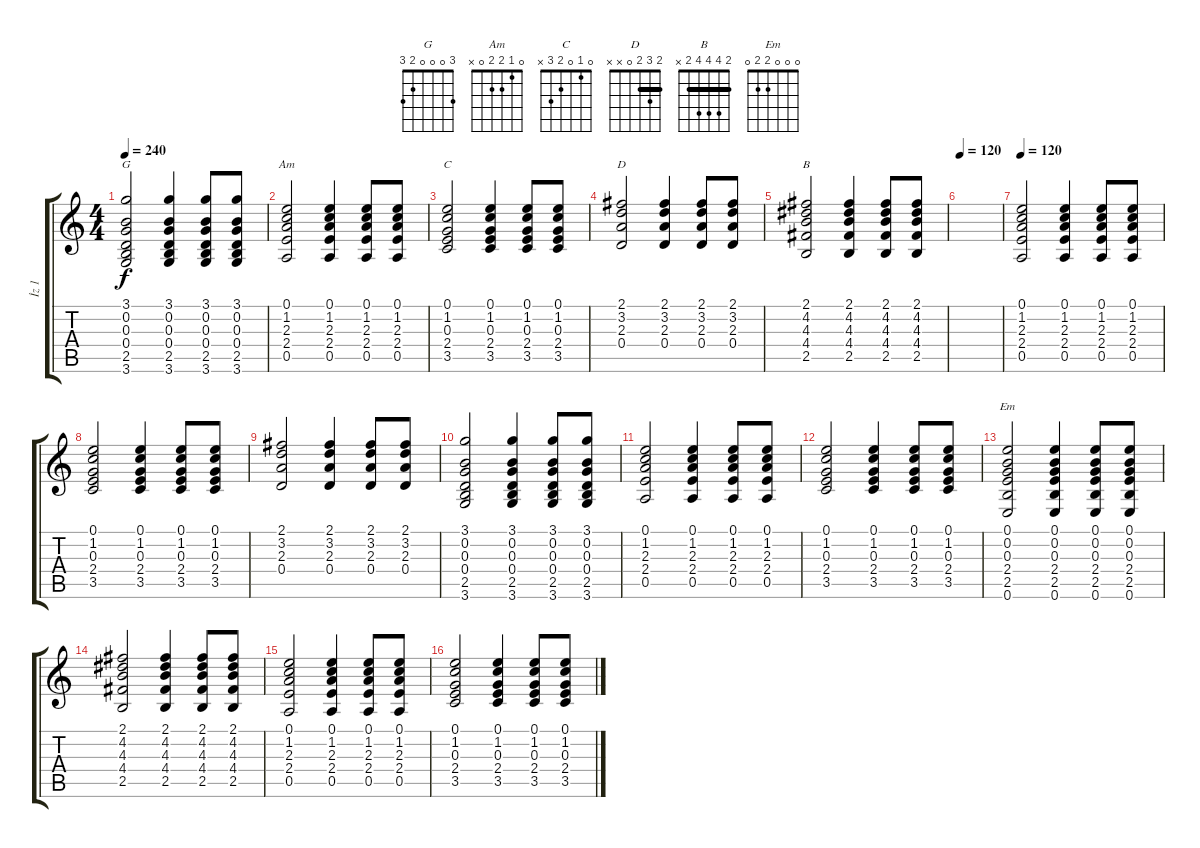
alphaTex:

\track ("İz 1" "İz 1") {instrument acousticguitarsteel}
\staff {score tabs}
\tuning (E4 B3 G3 D3 A2 E2) {hide}
\chord ("G" 3 0 0 0 2 3)
\chord ("Am" 0 1 2 2 0 x)
\chord ("C" 0 1 0 2 3 x)
\chord ("D" 2 3 2 0 x x) {barre 2}
\chord ("B" 2 4 4 4 2 x) {barre 2}
\chord ("Em" 0 0 0 2 2 0)
\ts (4 4)
\tempo 240
\clef g2
\ks c
(3.1 0.2 0.3 0.4 2.5 3.6).2{ch "G" dy f} (3.1 0.2 0.3 0.4 2.5 3.6).4 (3.1 0.2 0.3 0.4 2.5 3.6).8 (3.1 0.2 0.3 0.4 2.5 3.6).8 |
(0.1 1.2 2.3 2.4 0.5).2{ch "Am"} (0.1 1.2 2.3 2.4 0.5).4 (0.1 1.2 2.3 2.4 0.5).8 (0.1 1.2 2.3 2.4 0.5).8 |
(0.1 1.2 0.3 2.4 3.5).2{ch "C"} (0.1 1.2 0.3 2.4 3.5).4 (0.1 1.2 0.3 2.4 3.5).8 (0.1 1.2 0.3 2.4 3.5).8 |
(2.1 3.2 2.3 0.4).2{ch "D"} (2.1 3.2 2.3 0.4).4 (2.1 3.2 2.3 0.4).8 (2.1 3.2 2.3 0.4).8 |
(2.1 4.2 4.3 4.4 2.5).2{ch "B"} (2.1 4.2 4.3 4.4 2.5).4 (2.1 4.2 4.3 4.4 2.5).8 (2.1 4.2 4.3 4.4 2.5).8 |
\tempo 120
|
\tempo 120
(0.1 1.2 2.3 2.4 0.5).2 (0.1 1.2 2.3 2.4 0.5).4 (0.1 1.2 2.3 2.4 0.5).8 (0.1 1.2 2.3 2.4 0.5).8 |
(0.1 1.2 0.3 2.4 3.5).2 (0.1 1.2 0.3 2.4 3.5).4 (0.1 1.2 0.3 2.4 3.5).8 (0.1 1.2 0.3 2.4 3.5).8 |
(2.1 3.2 2.3 0.4).2 (2.1 3.2 2.3 0.4).4 (2.1 3.2 2.3 0.4).8 (2.1 3.2 2.3 0.4).8 |
(3.1 0.2 0.3 0.4 2.5 3.6).2 (3.1 0.2 0.3 0.4 2.5 3.6).4 (3.1 0.2 0.3 0.4 2.5 3.6).8 (3.1 0.2 0.3 0.4 2.5 3.6).8 |
(0.1 1.2 2.3 2.4 0.5).2 (0.1 1.2 2.3 2.4 0.5).4 (0.1 1.2 2.3 2.4 0.5).8 (0.1 1.2 2.3 2.4 0.5).8 |
(0.1 1.2 0.3 2.4 3.5).2 (0.1 1.2 0.3 2.4 3.5).4 (0.1 1.2 0.3 2.4 3.5).8 (0.1 1.2 0.3 2.4 3.5).8 |
(0.1 0.2 0.3 2.4 2.5 0.6).2{ch "Em"} (0.1 0.2 0.3 2.4 2.5 0.6).4 (0.1 0.2 0.3 2.4 2.5 0.6).8 (0.1 0.2 0.3 2.4 2.5 0.6).8 |
(2.1 4.2 4.3 4.4 2.5).2 (2.1 4.2 4.3 4.4 2.5).4 (2.1 4.2 4.3 4.4 2.5).8 (2.1 4.2 4.3 4.4 2.5).8 |
(0.1 1.2 2.3 2.4 0.5).2 (0.1 1.2 2.3 2.4 0.5).4 (0.1 1.2 2.3 2.4 0.5).8 (0.1 1.2 2.3 2.4 0.5).8 |
(0.1 1.2 0.3 2.4 3.5).2 (0.1 1.2 0.3 2.4 3.5).4 (0.1 1.2 0.3 2.4 3.5).8 (0.1 1.2 0.3 2.4 3.5).8
